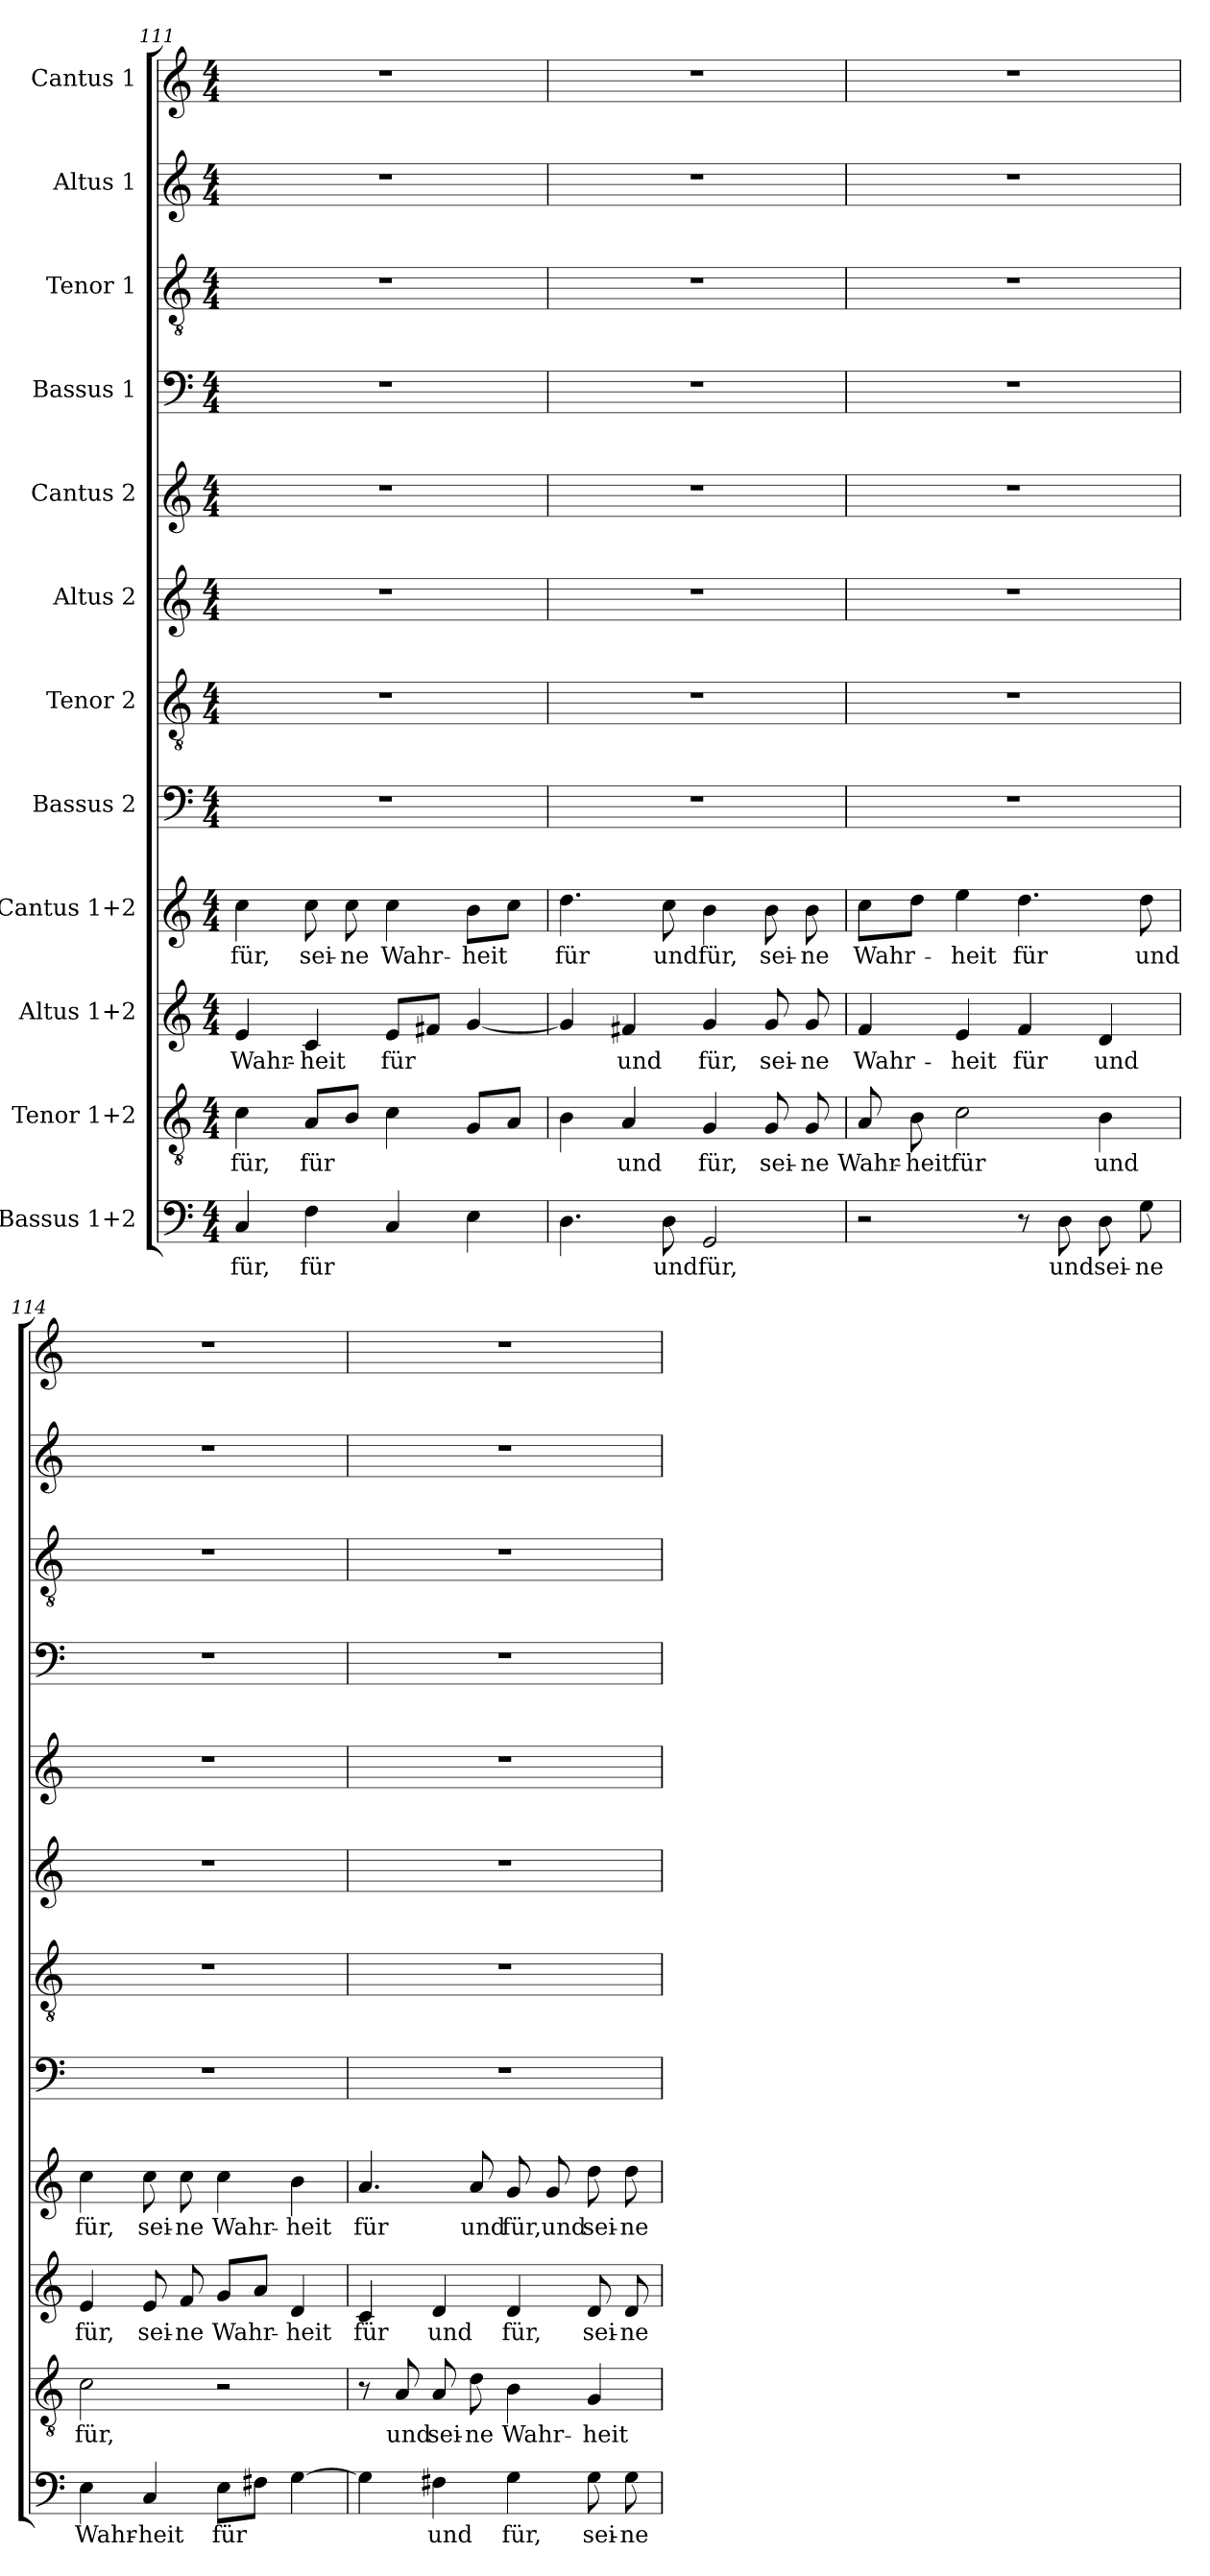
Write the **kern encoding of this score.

**kern	**text	**kern	**text	**kern	**text	**kern	**text	**kern	**kern	**kern	**kern	**kern	**kern	**kern	**kern
*part12	*part12	*part11	*part11	*part10	*part10	*part9	*part9	*part8	*part7	*part6	*part5	*part4	*part3	*part2	*part1
*staff12	*staff12	*staff11	*staff11	*staff10	*staff10	*staff9	*staff9	*staff8	*staff7	*staff6	*staff5	*staff4	*staff3	*staff2	*staff1
*I"Bassus 1+2	*	*I"Tenor 1+2	*	*I"Altus 1+2	*	*I"Cantus 1+2	*	*I"Bassus 2	*I"Tenor  2	*I"Altus 2	*I"Cantus 2	*I"Bassus 1	*I"Tenor  1	*I"Altus 1	*I"Cantus 1
!!LO:LB:g=z
*clefF4	*	*clefGv2	*	*clefG2	*	*clefG2	*	*clefF4	*clefGv2	*clefG2	*clefG2	*clefF4	*clefGv2	*clefG2	*clefG2
*k[]	*	*k[]	*	*k[]	*	*k[]	*	*k[]	*k[]	*k[]	*k[]	*k[]	*k[]	*k[]	*k[]
*M4/4	*	*M4/4	*	*M4/4	*	*M4/4	*	*M4/4	*M4/4	*M4/4	*M4/4	*M4/4	*M4/4	*M4/4	*M4/4
=111	=111	=111	=111	=111	=111	=111	=111	=111	=111	=111	=111	=111	=111	=111	=111
4C/	für,	4c\	für,	4e/	Wahr-	4cc\	für,	1r	1r	1r	1r	1r	1r	1r	1r
4F\	für	8A/L	für	4c/	-heit	8cc\	sei-	.	.	.	.	.	.	.	.
.	.	8B/J	.	.	.	8cc\	-ne	.	.	.	.	.	.	.	.
4C/	.	4c\	.	8e/L	für	4cc\	Wahr-	.	.	.	.	.	.	.	.
.	.	.	.	8f#X/J	.	.	.	.	.	.	.	.	.	.	.
4E\	.	8G/L	.	[4g/	.	8b\L	-heit	.	.	.	.	.	.	.	.
.	.	8A/J	.	.	.	8cc\J	.	.	.	.	.	.	.	.	.
=112	=112	=112	=112	=112	=112	=112	=112	=112	=112	=112	=112	=112	=112	=112	=112
4.D\	.	4B\	.	4g/]	.	4.dd\	für	1r	1r	1r	1r	1r	1r	1r	1r
.	.	4A/	und	4f#X/	und	.	.	.	.	.	.	.	.	.	.
8D\	und	.	.	.	.	8cc\	und	.	.	.	.	.	.	.	.
2GG/	für,	4G/	für,	4g/	für,	4b\	für,	.	.	.	.	.	.	.	.
.	.	8G/	sei-	8g/	sei-	8b\	sei-	.	.	.	.	.	.	.	.
.	.	8G/	-ne	8g/	-ne	8b\	-ne	.	.	.	.	.	.	.	.
=113	=113	=113	=113	=113	=113	=113	=113	=113	=113	=113	=113	=113	=113	=113	=113
2r	.	8A/	Wahr-	4f/	Wahr-	8cc\L	Wahr-	1r	1r	1r	1r	1r	1r	1r	1r
.	.	8B\	-heit	.	.	8dd\J	.	.	.	.	.	.	.	.	.
.	.	2c\	für	4e/	-heit	4ee\	-heit	.	.	.	.	.	.	.	.
8r	.	.	.	4f/	für	4.dd\	für	.	.	.	.	.	.	.	.
8D\	und	.	.	.	.	.	.	.	.	.	.	.	.	.	.
8D\	sei-	4B\	und	4d/	und	.	.	.	.	.	.	.	.	.	.
8G\	-ne	.	.	.	.	8dd\	und	.	.	.	.	.	.	.	.
!!LO:LB:g=z
=114	=114	=114	=114	=114	=114	=114	=114	=114	=114	=114	=114	=114	=114	=114	=114
4E\	Wahr-	2c\	für,	4e/	für,	4cc\	für,	1r	1r	1r	1r	1r	1r	1r	1r
4C/	-heit	.	.	8e/	sei-	8cc\	sei-	.	.	.	.	.	.	.	.
.	.	.	.	8f/	-ne	8cc\	-ne	.	.	.	.	.	.	.	.
8E\L	für	2r	.	8g/L	Wahr-	4cc\	Wahr-	.	.	.	.	.	.	.	.
8F#X\J	.	.	.	8a/J	.	.	.	.	.	.	.	.	.	.	.
[4G\	.	.	.	4d/	-heit	4b\	-heit	.	.	.	.	.	.	.	.
=115	=115	=115	=115	=115	=115	=115	=115	=115	=115	=115	=115	=115	=115	=115	=115
4G\]	.	8r	.	4c/	für	4.a/	für	1r	1r	1r	1r	1r	1r	1r	1r
.	.	8A/	und	.	.	.	.	.	.	.	.	.	.	.	.
4F#X\	und	8A/	sei-	4d/	und	.	.	.	.	.	.	.	.	.	.
.	.	8d\	-ne	.	.	8a/	und	.	.	.	.	.	.	.	.
4G\	für,	4B\	Wahr-	4d/	für,	8g/	für,	.	.	.	.	.	.	.	.
.	.	.	.	.	.	8g/	und	.	.	.	.	.	.	.	.
8G\	sei-	4G/	-heit	8d/	sei-	8dd\	sei-	.	.	.	.	.	.	.	.
8G\	-ne	.	.	8d/	-ne	8dd\	-ne	.	.	.	.	.	.	.	.
=	=	=	=	=	=	=	=	=	=	=	=	=	=	=	=
*-	*-	*-	*-	*-	*-	*-	*-	*-	*-	*-	*-	*-	*-	*-	*-
